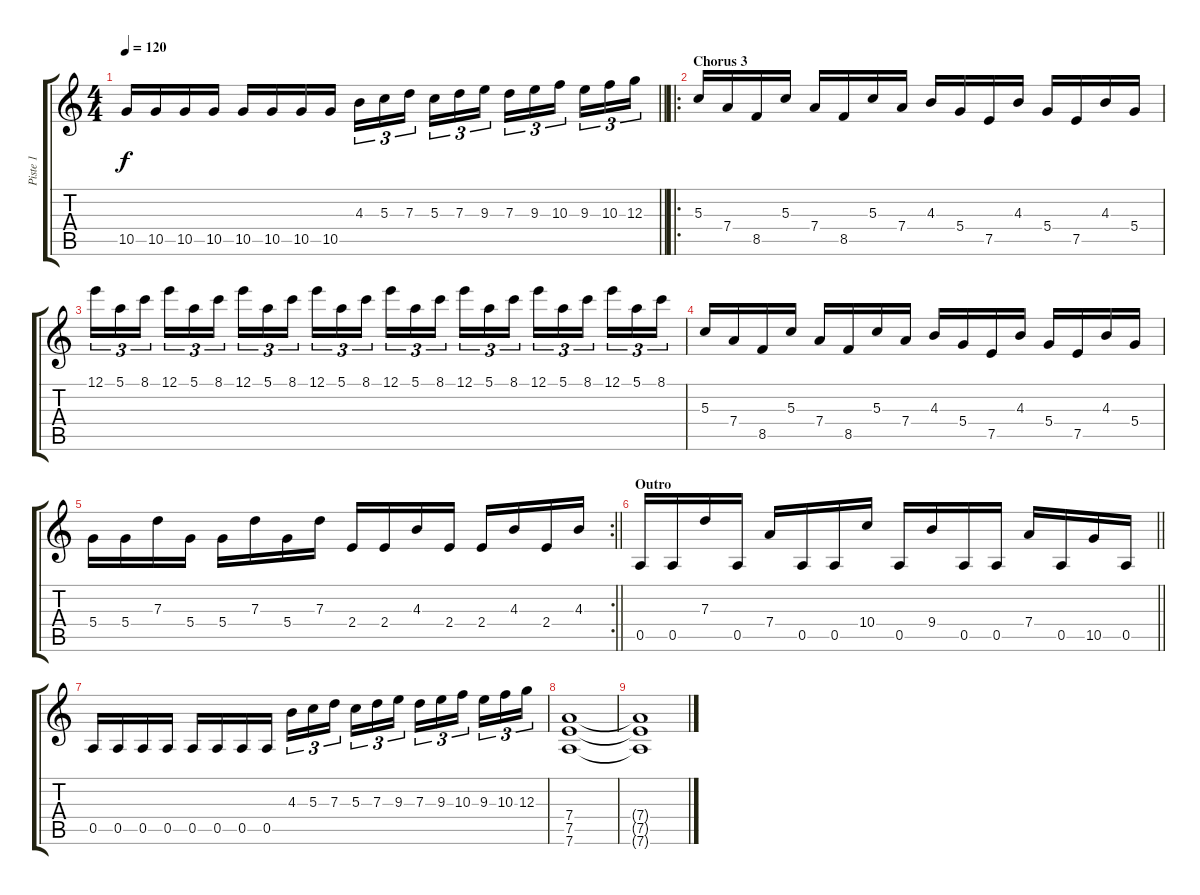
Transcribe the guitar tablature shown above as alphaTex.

\track ("Piste 1" "Piste 1") {instrument distortionguitar}
\staff {score tabs}
\tuning (E4 B3 G3 D3 A2 D2) {hide}
\ts (4 4)
\tempo 120
\clef g2
\barLineRight lightlight
\ks c
10.5.16{dy f} 10.5.16 10.5.16 10.5.16 10.5.16 10.5.16 10.5.16 10.5.16 4.3.16{tu (3 2)} 5.3.16{tu (3 2)} 7.3.16{tu (3 2) beam splitsecondary} 5.3.16{tu (3 2)} 7.3.16{tu (3 2)} 9.3.16{tu (3 2)} 7.3.16{tu (3 2)} 9.3.16{tu (3 2)} 10.3.16{tu (3 2) beam splitsecondary} 9.3.16{tu (3 2)} 10.3.16{tu (3 2)} 12.3.16{tu (3 2)} |
\ro
\section ("" "Chorus 3")
5.3.16 7.4.16 8.5.16 5.3.16 7.4.16 8.5.16 5.3.16 7.4.16 4.3.16 5.4.16 7.5.16 4.3.16 5.4.16 7.5.16 4.3.16 5.4.16 |
12.1.16{tu (3 2)} 5.1.16{tu (3 2)} 8.1.16{tu (3 2) beam splitsecondary} 12.1.16{tu (3 2)} 5.1.16{tu (3 2)} 8.1.16{tu (3 2)} 12.1.16{tu (3 2)} 5.1.16{tu (3 2)} 8.1.16{tu (3 2) beam splitsecondary} 12.1.16{tu (3 2)} 5.1.16{tu (3 2)} 8.1.16{tu (3 2)} 12.1.16{tu (3 2)} 5.1.16{tu (3 2)} 8.1.16{tu (3 2) beam splitsecondary} 12.1.16{tu (3 2)} 5.1.16{tu (3 2)} 8.1.16{tu (3 2)} 12.1.16{tu (3 2)} 5.1.16{tu (3 2)} 8.1.16{tu (3 2) beam splitsecondary} 12.1.16{tu (3 2)} 5.1.16{tu (3 2)} 8.1.16{tu (3 2)} |
5.3.16 7.4.16 8.5.16 5.3.16 7.4.16 8.5.16 5.3.16 7.4.16 4.3.16 5.4.16 7.5.16 4.3.16 5.4.16 7.5.16 4.3.16 5.4.16 |
\rc 2
\barLineRight lightlight
5.4.16 5.4.16 7.3.16 5.4.16 5.4.16 7.3.16 5.4.16 7.3.16 2.4.16 2.4.16 4.3.16 2.4.16 2.4.16 4.3.16 2.4.16 4.3.16 |
\section ("" "Outro")
\barLineRight lightlight
0.5.16 0.5.16 7.3.16 0.5.16 7.4.16 0.5.16 0.5.16 10.4.16 0.5.16 9.4.16 0.5.16 0.5.16 7.4.16 0.5.16 10.5.16 0.5.16 |
0.5.16 0.5.16 0.5.16 0.5.16 0.5.16 0.5.16 0.5.16 0.5.16 4.3.16{tu (3 2)} 5.3.16{tu (3 2)} 7.3.16{tu (3 2) beam splitsecondary} 5.3.16{tu (3 2)} 7.3.16{tu (3 2)} 9.3.16{tu (3 2)} 7.3.16{tu (3 2)} 9.3.16{tu (3 2)} 10.3.16{tu (3 2) beam splitsecondary} 9.3.16{tu (3 2)} 10.3.16{tu (3 2)} 12.3.16{tu (3 2)} |
(7.4 7.5 7.6).1 |
(7.4{t} 7.5{t} 7.6{t}).1
